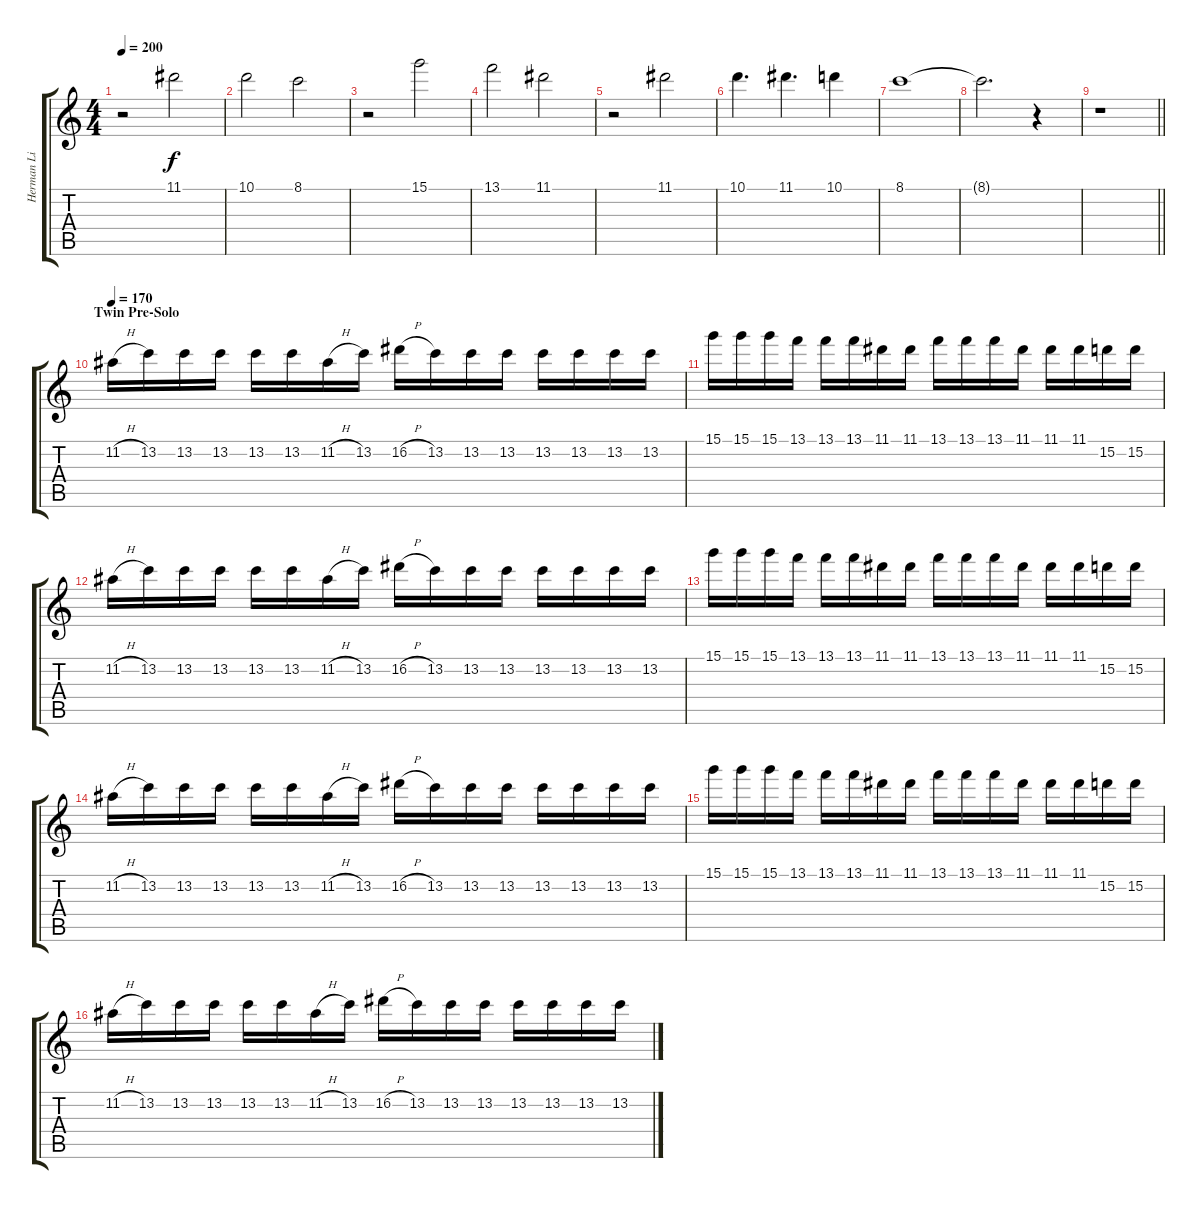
\track ("Herman Li (Lead Guitar)" "Herman Li ") {instrument overdrivenguitar}
\staff {score tabs}
\tuning (E4 B3 G3 D3 A2 E2) {hide}
\ts (4 4)
\tempo 200
\clef g2
\ks aminor
r.2{dy f} 11.1.2 |
10.1.2 8.1.2 |
r.2 15.1.2 |
13.1.2 11.1.2 |
r.2 11.1.2 |
10.1.4{d} 11.1.4{d} 10.1.4 |
8.1.1 |
8.1{t}.2{d} r.4 |
\barLineRight lightlight
r.1 |
\section ("" "Twin Pre-Solo")
\tempo 170
11.2{h}.16{volume 14} 13.2.16 13.2.16 13.2.16 13.2.16 13.2.16 11.2{h}.16 13.2.16 16.2{h}.16 13.2.16 13.2.16 13.2.16 13.2.16 13.2.16 13.2.16 13.2.16 |
15.1.16 15.1.16 15.1.16 13.1.16 13.1.16 13.1.16 11.1.16 11.1.16 13.1.16 13.1.16 13.1.16 11.1.16 11.1.16 11.1.16 15.2.16 15.2.16 |
11.2{h}.16 13.2.16 13.2.16 13.2.16 13.2.16 13.2.16 11.2{h}.16 13.2.16 16.2{h}.16 13.2.16 13.2.16 13.2.16 13.2.16 13.2.16 13.2.16 13.2.16 |
15.1.16 15.1.16 15.1.16 13.1.16 13.1.16 13.1.16 11.1.16 11.1.16 13.1.16 13.1.16 13.1.16 11.1.16 11.1.16 11.1.16 15.2.16 15.2.16 |
11.2{h}.16 13.2.16 13.2.16 13.2.16 13.2.16 13.2.16 11.2{h}.16 13.2.16 16.2{h}.16 13.2.16 13.2.16 13.2.16 13.2.16 13.2.16 13.2.16 13.2.16 |
15.1.16 15.1.16 15.1.16 13.1.16 13.1.16 13.1.16 11.1.16 11.1.16 13.1.16 13.1.16 13.1.16 11.1.16 11.1.16 11.1.16 15.2.16 15.2.16 |
11.2{h}.16 13.2.16 13.2.16 13.2.16 13.2.16 13.2.16 11.2{h}.16 13.2.16 16.2{h}.16 13.2.16 13.2.16 13.2.16 13.2.16 13.2.16 13.2.16 13.2.16
